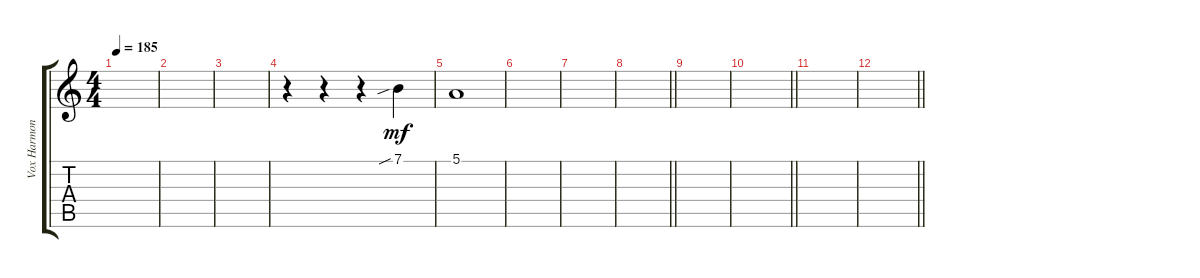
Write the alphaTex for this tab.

\track ("Vox Harmony 2" "Vox Harmon") {instrument clarinet}
\staff {score tabs}
\tuning (E4 B3 G3 D3 A2 E2) {hide}
\ts (4 4)
\tempo 185
\clef g2
\ks c
|
|
|
r.4 r.4 r.4 7.1{sib}.4{dy mf} |
5.1.1 |
|
|
\barLineRight lightlight
|
|
\barLineRight lightlight
|
|
\barLineRight lightlight
